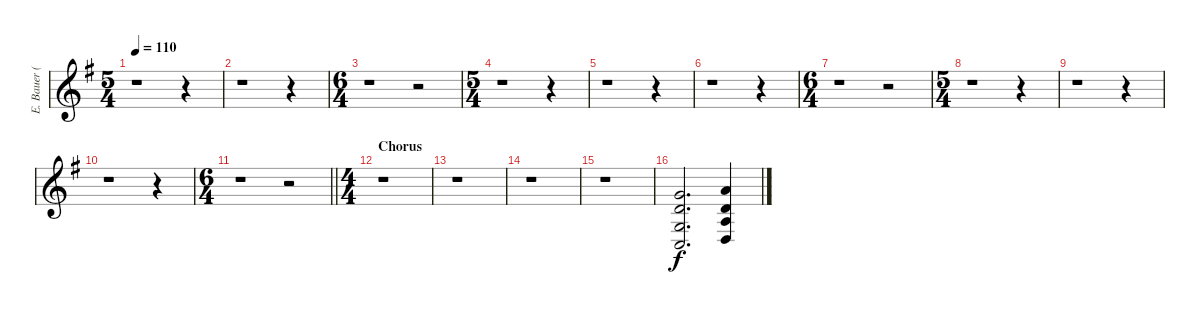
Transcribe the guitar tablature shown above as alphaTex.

\track ("E. Bauer (Keyboard)" "E. Bauer (") {instrument acousticgrandpiano}
\staff {score}
\tuning (E4 B3 G3 D3 A2 E2) {hide}
\ts (5 4)
\tempo 110
\clef g2
\ks eminor
r.1{dy f} r.4 |
r.1 r.4 |
\ts (6 4)
r.1 r.2 |
\ts (5 4)
r.1 r.4 |
r.1 r.4 |
r.1 r.4 |
\ts (6 4)
r.1 r.2 |
\ts (5 4)
r.1 r.4 |
r.1 r.4 |
r.1 r.4 |
\ts (6 4)
\barLineRight lightlight
r.1 r.2 |
\ts (4 4)
\section ("" "Chorus")
r.1 |
r.1 |
r.1 |
r.1 |
(3.1 3.2 0.3 3.5).2{d instrument choiraahs} (5.1 3.2 2.3 0.4).4
